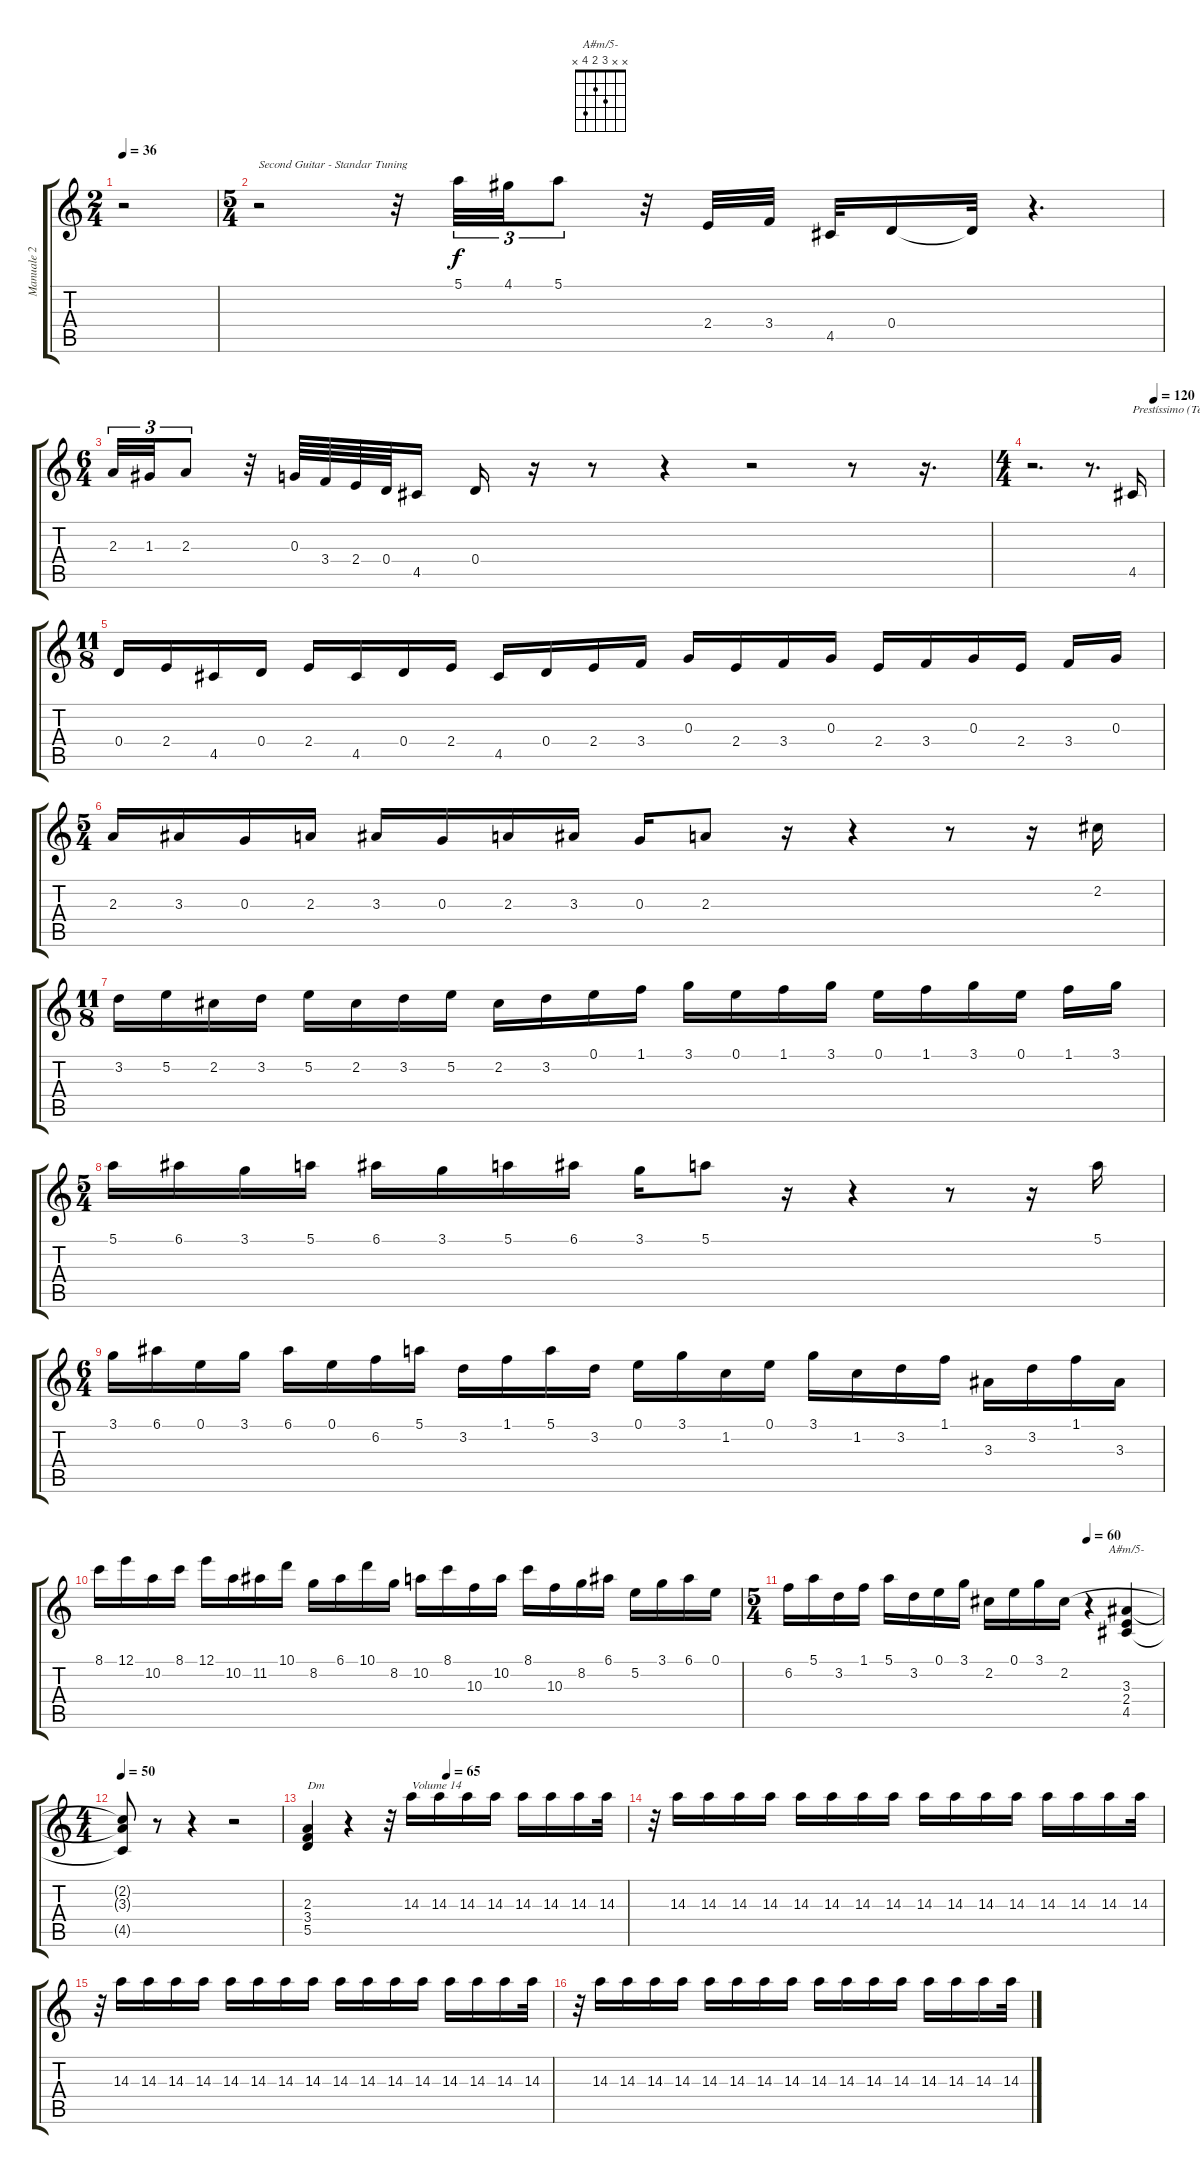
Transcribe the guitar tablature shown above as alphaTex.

\track ("Manuale 2" "Manuale 2") {instrument overdrivenguitar}
\staff {score tabs}
\tuning (E4 B3 G3 D3 A2 E2) {hide}
\chord ("A#m/5-" x x 3 2 4 x)
\ts (2 4)
\tempo 36
\clef g2
\ks c
r.2{dy f instrument overdrivenguitar} |
\ts (5 4)
r.2{txt "Second Guitar - Standar Tuning"} r.32 5.1.32{tu (3 2)} 4.1.32{tu (3 2)} 5.1.8{tu (3 2)} r.32 2.4.32 3.4.32 4.5.32 0.4.16 0.4{t}.32 r.4{d} |
\ts (6 4)
2.3.32{tu (3 2)} 1.3.32{tu (3 2)} 2.3.8{tu (3 2)} r.32 0.3.64 3.4.64 2.4.64 0.4.64 4.5.16 0.4.16 r.16 r.8 r.4 r.2 r.8 r.16{d} |
\ts (4 4)
\tempo (120 0.9375)
r.2{d} r.8{d} 4.5.16{txt "Prestíssimo (Tempo 120)"} |
\ts (11 8)
0.4.16 2.4.16 4.5.16 0.4.16 2.4.16 4.5.16 0.4.16 2.4.16 4.5.16 0.4.16 2.4.16 3.4.16 0.3.16 2.4.16 3.4.16 0.3.16 2.4.16 3.4.16 0.3.16 2.4.16 3.4.16 0.3.16 |
\ts (5 4)
2.3.16 3.3.16 0.3.16 2.3.16 3.3.16 0.3.16 2.3.16 3.3.16 0.3.16 2.3.8 r.16 r.4 r.8 r.16 2.2.16 |
\ts (11 8)
3.2.16 5.2.16 2.2.16 3.2.16 5.2.16 2.2.16 3.2.16 5.2.16 2.2.16 3.2.16 0.1.16 1.1.16 3.1.16 0.1.16 1.1.16 3.1.16 0.1.16 1.1.16 3.1.16 0.1.16 1.1.16 3.1.16 |
\ts (5 4)
5.1.16 6.1.16 3.1.16 5.1.16 6.1.16 3.1.16 5.1.16 6.1.16 3.1.16 5.1.8 r.16 r.4 r.8 r.16 5.1.16 |
\ts (6 4)
3.1.16 6.1.16 0.1.16 3.1.16 6.1.16 0.1.16 6.2.16 5.1.16 3.2.16 1.1.16 5.1.16 3.2.16 0.1.16 3.1.16 1.2.16 0.1.16 3.1.16 1.2.16 3.2.16 1.1.16 3.3.16 3.2.16 1.1.16 3.3.16 |
8.1.16 12.1.16 10.2.16 8.1.16 12.1.16 10.2.16 11.2.16 10.1.16 8.2.16 6.1.16 10.1.16 8.2.16 10.2.16 8.1.16 10.3.16 10.2.16 8.1.16 10.3.16 8.2.16 6.1.16 5.2.16 3.1.16 6.1.16 0.1.16 |
\ts (5 4)
\tempo (60 0.8)
6.2.16 5.1.16 3.2.16 1.1.16 5.1.16 3.2.16 0.1.16 3.1.16 2.2.16 0.1.16 3.1.16 2.2.16 r.4 (3.3 2.4 4.5).4{ch "A#m/5-"} |
\ts (4 4)
\tempo 50
(2.2{t} 3.3{t} 4.5{t}).8 r.8 r.4 r.2 |
\tempo (65 0.4375)
(2.3 3.4 5.5).4{txt "Dm"} r.4 r.32 14.3.16{txt "Volume 14" volume 14} 14.3.16 14.3.16 14.3.16 14.3.16 14.3.16 14.3.16 14.3.32 |
r.32 14.3.16 14.3.16 14.3.16 14.3.16 14.3.16 14.3.16 14.3.16 14.3.16 14.3.16 14.3.16 14.3.16 14.3.16 14.3.16 14.3.16 14.3.16 14.3.32 |
r.32 14.3.16 14.3.16 14.3.16 14.3.16 14.3.16 14.3.16 14.3.16 14.3.16 14.3.16 14.3.16 14.3.16 14.3.16 14.3.16 14.3.16 14.3.16 14.3.32 |
r.32 14.3.16 14.3.16 14.3.16 14.3.16 14.3.16 14.3.16 14.3.16 14.3.16 14.3.16 14.3.16 14.3.16 14.3.16 14.3.16 14.3.16 14.3.16 14.3.32
